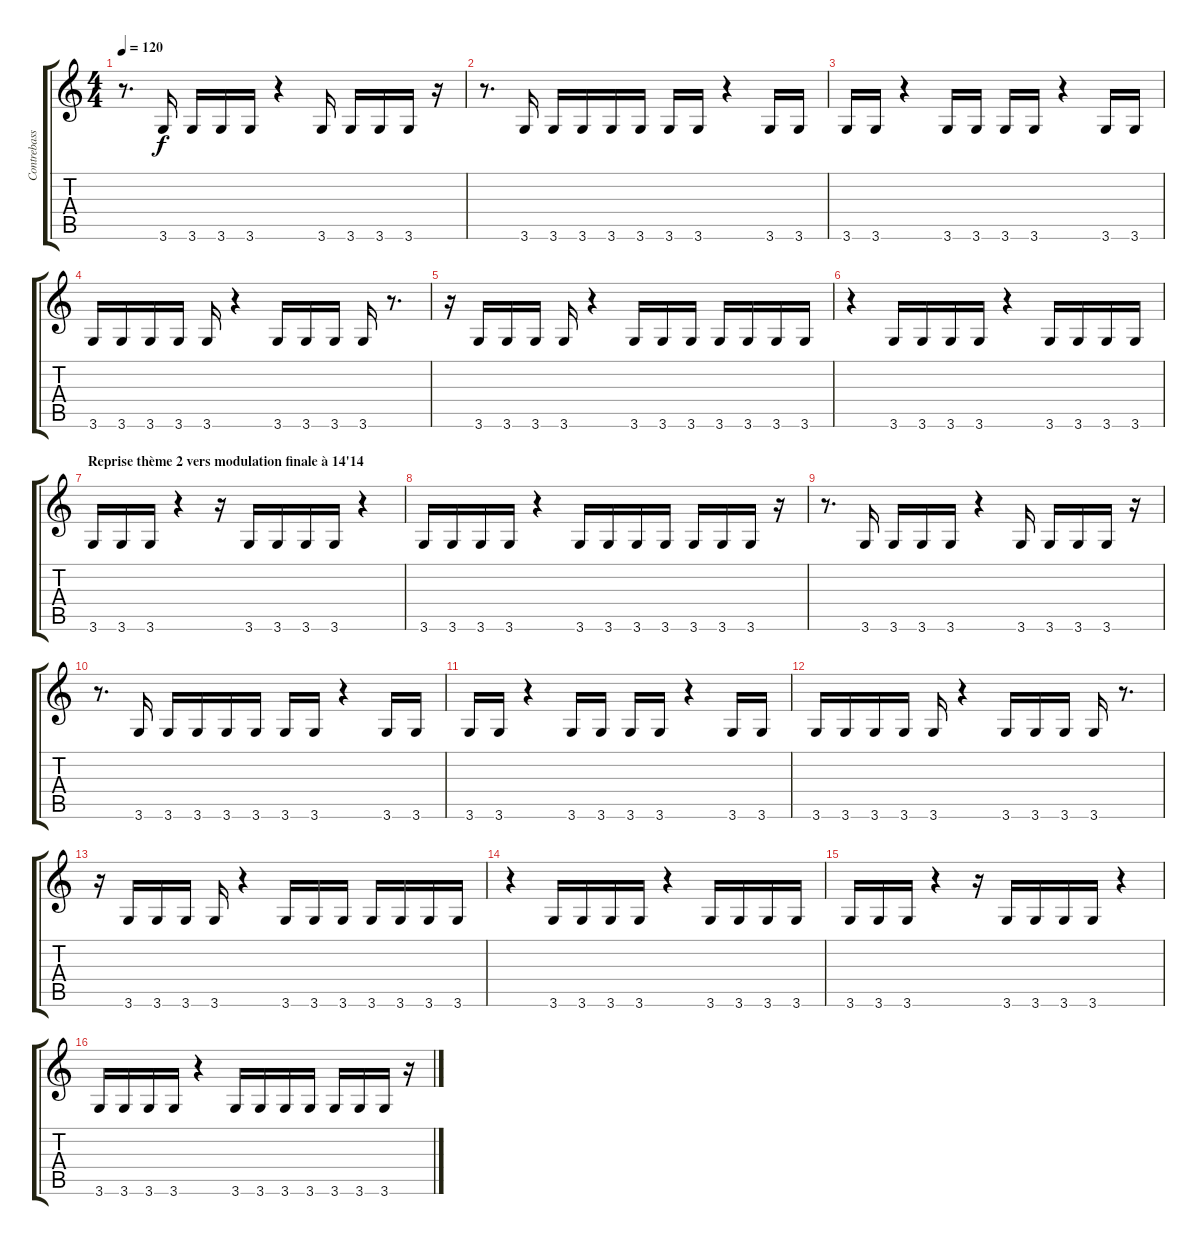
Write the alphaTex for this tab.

\track ("Contrebass" "Contrebass") {instrument contrabass}
\staff {score tabs}
\tuning (E4 B3 G3 D3 A2 E2) {hide}
\ts (4 4)
\tempo 120
\clef g2
\ks c
r.8{d dy f} 3.6.16 3.6.16 3.6.16 3.6.16 r.4 3.6.16 3.6.16 3.6.16 3.6.16 r.16 |
r.8{d} 3.6.16 3.6.16 3.6.16 3.6.16 3.6.16 3.6.16 3.6.16 r.4 3.6.16 3.6.16 |
3.6.16 3.6.16 r.4 3.6.16 3.6.16 3.6.16 3.6.16 r.4 3.6.16 3.6.16 |
3.6.16 3.6.16 3.6.16 3.6.16 3.6.16 r.4 3.6.16 3.6.16 3.6.16 3.6.16 r.8{d} |
r.16 3.6.16 3.6.16 3.6.16 3.6.16 r.4 3.6.16 3.6.16 3.6.16 3.6.16 3.6.16 3.6.16 3.6.16 |
r.4 3.6.16 3.6.16 3.6.16 3.6.16 r.4 3.6.16 3.6.16 3.6.16 3.6.16 |
\section ("" "Reprise thème 2 vers modulation finale à 14'14")
3.6.16 3.6.16 3.6.16 r.4 r.16 3.6.16 3.6.16 3.6.16 3.6.16 r.4 |
3.6.16 3.6.16 3.6.16 3.6.16 r.4 3.6.16 3.6.16 3.6.16 3.6.16 3.6.16 3.6.16 3.6.16 r.16 |
r.8{d} 3.6.16 3.6.16 3.6.16 3.6.16 r.4 3.6.16 3.6.16 3.6.16 3.6.16 r.16 |
r.8{d} 3.6.16 3.6.16 3.6.16 3.6.16 3.6.16 3.6.16 3.6.16 r.4 3.6.16 3.6.16 |
3.6.16 3.6.16 r.4 3.6.16 3.6.16 3.6.16 3.6.16 r.4 3.6.16 3.6.16 |
3.6.16 3.6.16 3.6.16 3.6.16 3.6.16 r.4 3.6.16 3.6.16 3.6.16 3.6.16 r.8{d} |
r.16 3.6.16 3.6.16 3.6.16 3.6.16 r.4 3.6.16 3.6.16 3.6.16 3.6.16 3.6.16 3.6.16 3.6.16 |
r.4 3.6.16 3.6.16 3.6.16 3.6.16 r.4 3.6.16 3.6.16 3.6.16 3.6.16 |
3.6.16 3.6.16 3.6.16 r.4 r.16 3.6.16 3.6.16 3.6.16 3.6.16 r.4 |
3.6.16 3.6.16 3.6.16 3.6.16 r.4 3.6.16 3.6.16 3.6.16 3.6.16 3.6.16 3.6.16 3.6.16 r.16
